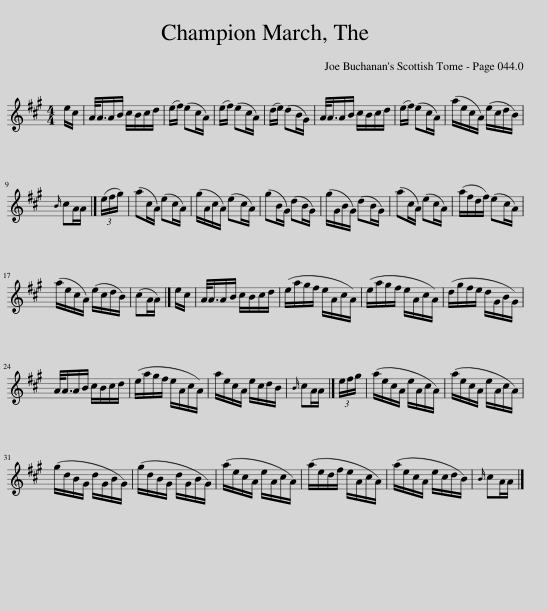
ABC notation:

X:1
L:1/8
M:4/4
I:linebreak $
K:A
V:1 treble
V:1
 e/c/ | A/<A/A/B/ c/B/c/d/ | (e/f/) (ec/A/) | (e/f/) (ec/A/) | (d/e/) (dB/G/) | %5
 A/<A/A/B/ c/B/c/d/ | (e/f/) (ec/A/) | (a/e/c/A/) (e/c/d/B/) |${B} cA/A/ |] (3(e/f/g/) | %10
 (ac/A/) (ec/A/) | (g/A/c/A/) (ec/A/) | (gB/G/) (dB/G/) | (g/G/B/G/) (dB/G/) | (ac/A/) (ec/A/) | %15
 (a/f/d/f/) (ec/A/) |$ (a/e/c/A/) (e/c/d/B/) | (cA/A/) |] e/c/ | A/<A/A/B/ c/B/c/d/ | %20
 (e/a/g/f/ e/A/c/A/) | (e/a/g/f/ e/A/c/A/) | (d/g/f/e/ d/G/B/G/) |$ A/<A/A/B/ c/B/c/d/ | (e/a/g/f/ e/A/c/A/) | %25
 a/e/c/A/ e/c/d/B/ |{B} cA/A/ |] (3e/f/g/ | (a/e/c/A/ e/A/c/A/) | (a/e/c/A/ e/A/c/A/) |$ %30
 (g/d/B/G/ d/G/B/G/) | (g/d/B/G/ d/G/B/G/) | (a/e/c/A/ e/A/c/A/) | (a/e/d/f/ e/A/c/A/) | (a/e/c/A/ e/c/d/B/) | %35
{B} cA/A/ |] %36
